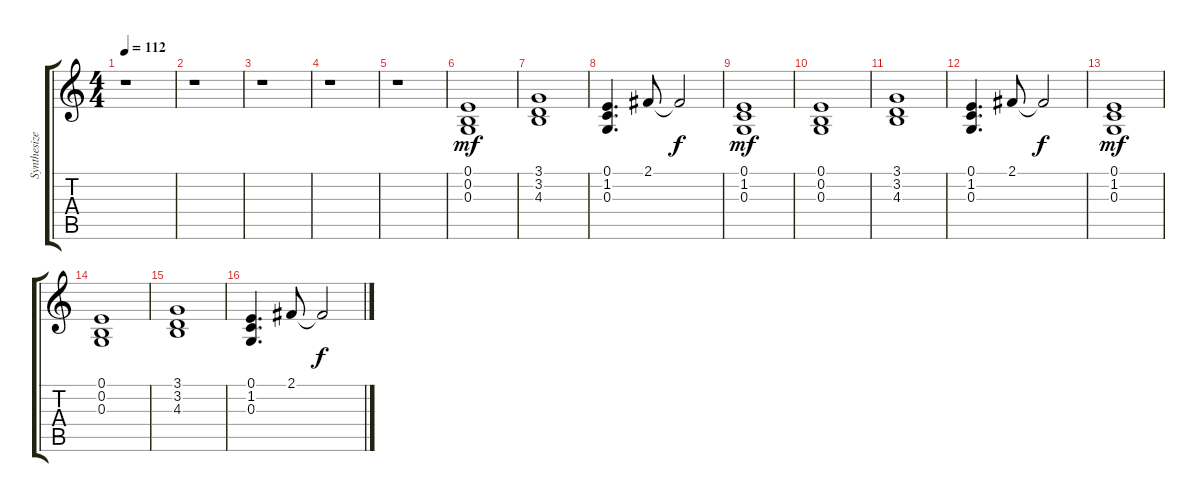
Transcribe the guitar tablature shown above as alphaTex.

\track ("Synthesizer II" "Synthesize") {instrument stringensemble2}
\staff {score tabs}
\tuning (E4 B3 G3 D3 A2 E2) {hide}
\ts (4 4)
\tempo 112
\clef g2
\ks c
r.1{dy f} |
r.1 |
r.1 |
r.1 |
r.1 |
(0.1 0.2 0.3).1{dy mf} |
(3.1 3.2 4.3).1 |
(0.1 1.2 0.3).4{d} 2.1.8 2.1{t}.2{dy f} |
(0.1 1.2 0.3).1{dy mf} |
(0.1 0.2 0.3).1 |
(3.1 3.2 4.3).1 |
(0.1 1.2 0.3).4{d} 2.1.8 2.1{t}.2{dy f} |
(0.1 1.2 0.3).1{dy mf} |
(0.1 0.2 0.3).1 |
(3.1 3.2 4.3).1 |
(0.1 1.2 0.3).4{d} 2.1.8 2.1{t}.2{dy f}
